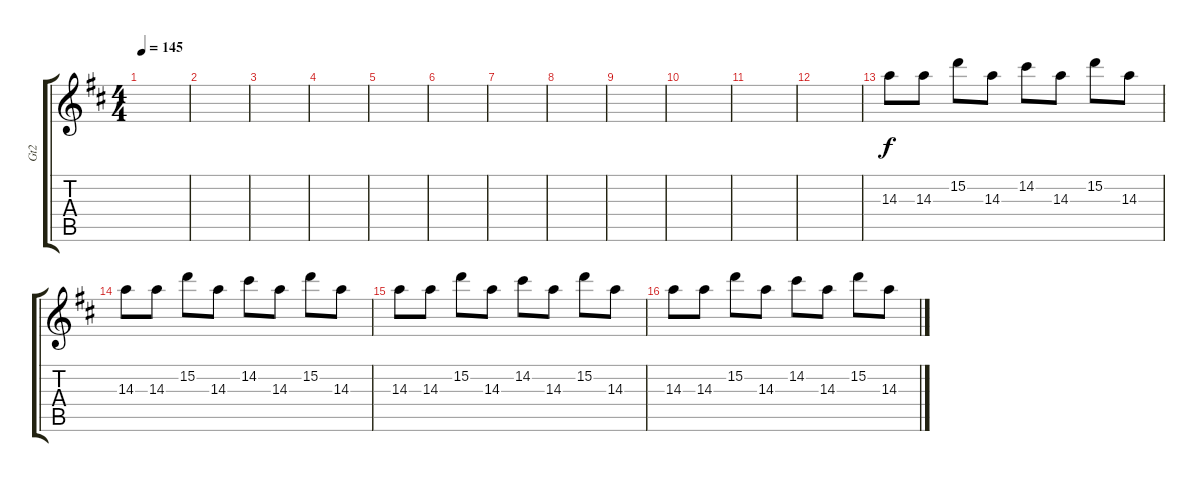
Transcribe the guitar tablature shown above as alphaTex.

\track ("       Gt2           " "       Gt2") {instrument overdrivenguitar}
\staff {score tabs}
\tuning (E4 B3 G3 D3 A2 E2) {hide}
\ts (4 4)
\tempo 145
\clef g2
\ks d
|
|
|
|
|
|
|
|
|
|
|
|
14.3.8 14.3.8 15.2.8 14.3.8 14.2.8 14.3.8 15.2.8 14.3.8 |
14.3.8 14.3.8 15.2.8 14.3.8 14.2.8 14.3.8 15.2.8 14.3.8 |
14.3.8 14.3.8 15.2.8 14.3.8 14.2.8 14.3.8 15.2.8 14.3.8 |
14.3.8 14.3.8 15.2.8 14.3.8 14.2.8 14.3.8 15.2.8 14.3.8
